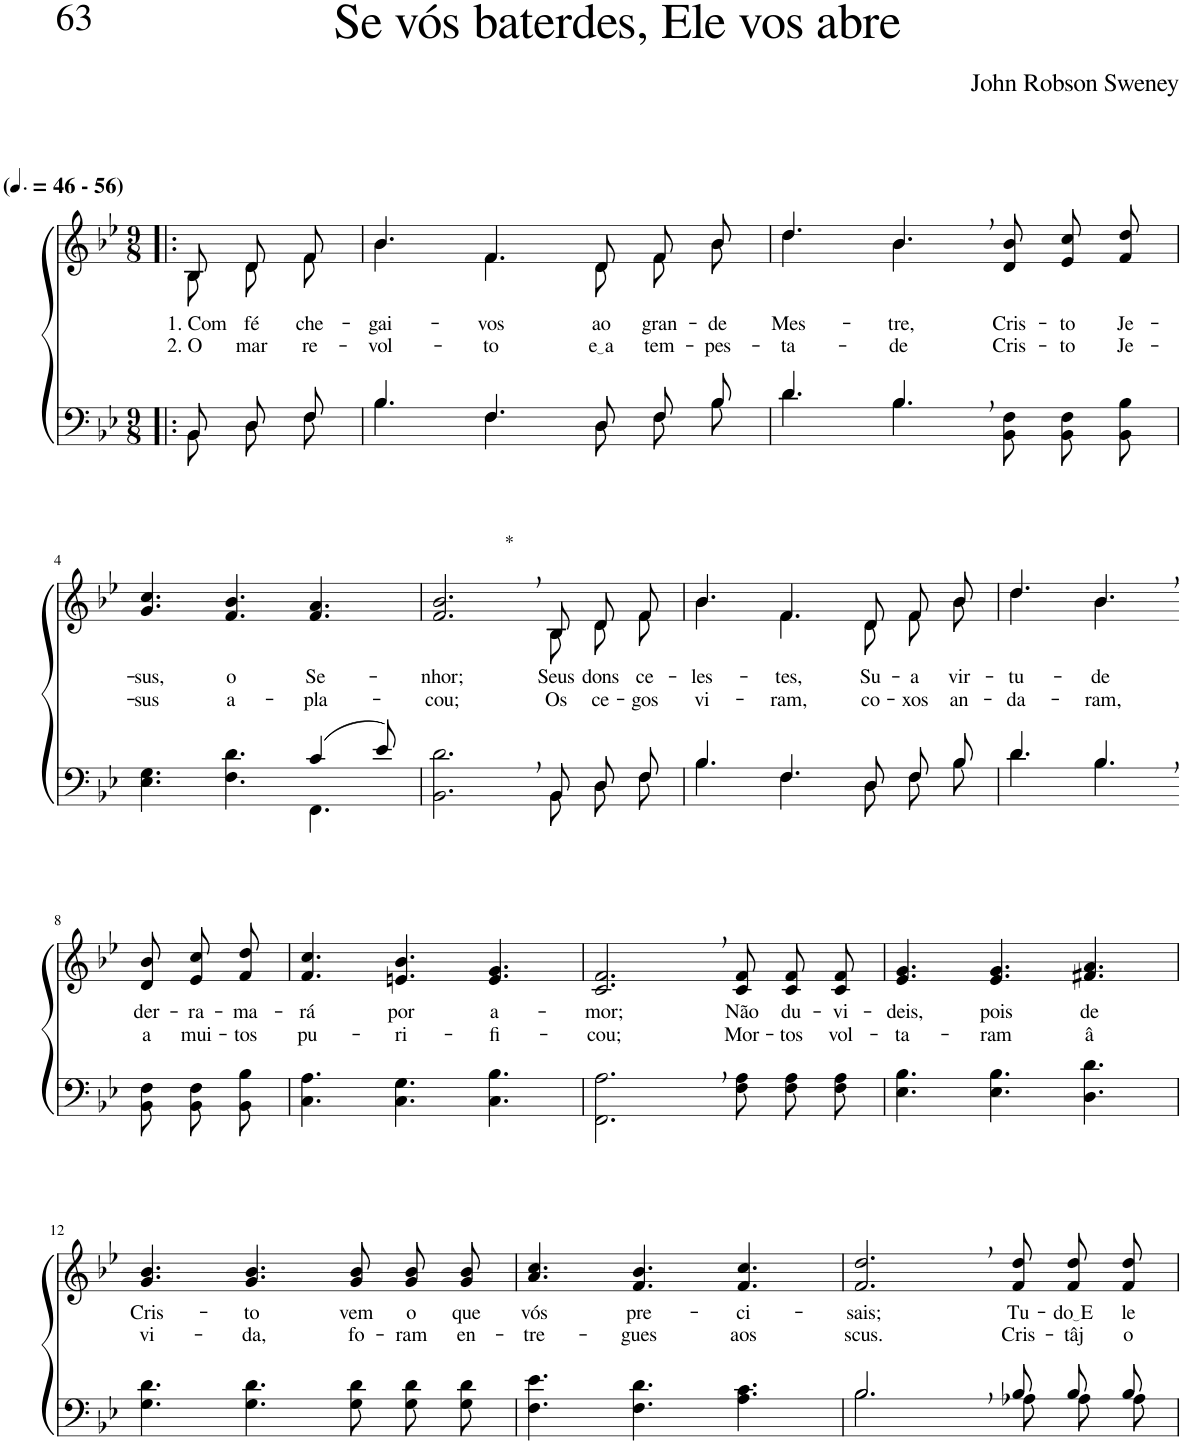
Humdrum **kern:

**kern	**kern	**text	**text
*part2	*part1	*part1	*part1
*staff2	*staff1	*staff1	*staff1
*I"Parte III e IV	*I"Parte I e II	*	*
*clefF4	*clefG2	*	*
*k[b-e-]	*k[b-e-]	*	*
*M9/8	*M9/8	*	*
*MM69	*MM69	*	*
=1!|:	=1!|:	=1!|:	=1!|:
*^	*	*	*
!	!	!LO:TX:a:B:t=(	!	!
!	!	!LO:TX:a:B:t=- 56)	!	!
!	!	!	!LO:LY:b	!LO:LY:b
*	*	*^	*	*
8BB-/L	8BB-\L	8B-\L	8B-/L	1. Com	2. O
!	!	!	!	!LO:LY:b	!LO:LY:b
8D/	8D\	8d\	8d/	fé	mar
!	!	!	!	!LO:LY:b	!LO:LY:b
8F/J	8F\J	8f\J	8f/J	che-	re-
=2	=2	=2	=2	=2	=2
!	!	!	!	!LO:LY:b	!LO:LY:b
4.B-\	4.B-/	4.b-\	4.b-/	-gai-	-vol-
!	!	!	!	!LO:LY:b	!LO:LY:b
4.F\	4.F/	4.f\	4.f/	-vos	-to
!	!	!	!	!LO:LY:b	!LO:LY:b
8D\L	8D/L	8d\L	8d/L	ao	e a
!	!	!	!	!LO:LY:b	!LO:LY:b
8F\	8F/	8f\	8f/	gran-	tem-
!	!	!	!	!LO:LY:b	!LO:LY:b
8B-\J	8B-/J	8b-\J	8b-/J	-de	-pes-
=3	=3	=3	=3	=3	=3
!	!	!	!	!LO:LY:b	!LO:LY:b
4.d/	4.d\	4.dd\	4.dd/	Mes-	-ta-
!	!	!	!	!LO:LY:b	!LO:LY:b
4.B-,/	4.B-\	4.b-,\	4.b-/	-tre,	-de
!	!	!	!	!LO:LY:b	!LO:LY:b
4.ryy	8BB-\ 8F\L	4.ryy	8d/ 8b-/L	Cris-	Cris-
!	!	!	!	!LO:LY:b	!LO:LY:b
.	8BB-\ 8F\	.	8e-/ 8cc/	-to	-to
!	!	!	!	!LO:LY:b	!LO:LY:b
.	8BB-\ 8B-\J	.	8f/ 8dd/J	Je-	Je-
!!LO:LB:g=z
=4	=4	=4	=4	=4	=4
!	!	!	!	!LO:LY:b	!LO:LY:b
*	*	*v	*v	*	*
2.ryy	4.E-\ 4.G\	4.g/ 4.cc/	-sus,	-sus
!	!	!	!LO:LY:b	!LO:LY:b
.	4.F\ 4.d\	4.f/ 4.b-/	o	a-
!	!	!	!LO:LY:b	!LO:LY:b
(4c/	4.FF\	4.f/ 4.a/	Se-	-pla-
8e-/)	.	.	.	.
=5	=5	=5	=5	=5
!	!	!LO:TX:a:t=*	!	!
!	!	!	!LO:LY:b	!LO:LY:b
*	*	*^	*	*
2.BB-\, 2.d\,	2.ryy	2.f/, 2.b-/,	2.ryy	-nhor;	-cou;
!	!	!	!	!LO:LY:b	!LO:LY:b
8BB-\L	8BB-/L	8B-/L	8B-\L	Seus	Os
!	!	!	!	!LO:LY:b	!LO:LY:b
8D\	8D/	8d/	8d\	dons	ce-
!	!	!	!	!LO:LY:b	!LO:LY:b
8F\J	8F/J	8f/J	8f\J	ce-	-gos
=6	=6	=6	=6	=6	=6
!	!	!	!	!LO:LY:b	!LO:LY:b
4.B-/	4.B-\	4.b-/	4.b-\	-les-	vi-
!	!	!	!	!LO:LY:b	!LO:LY:b
4.F/	4.F\	4.f/	4.f\	-tes,	-ram,
!	!	!	!	!LO:LY:b	!LO:LY:b
8D/L	8D\L	8d/L	8d\L	Su-	co-
!	!	!	!	!LO:LY:b	!LO:LY:b
8F/	8F\	8f/	8f\	-a	-xos
!	!	!	!	!LO:LY:b	!LO:LY:b
8B-/J	8B-\J	8b-/J	8b-\J	vir-	an-
=7	=7	=7	=7	=7	=7
!	!	!	!	!LO:LY:b	!LO:LY:b
4.d/	4.d\	4.dd/	4.dd\	-tu-	-da-
!	!	!	!	!LO:LY:b	!LO:LY:b
4.B-,/	4.B-\	4.b-,/	4.b-\	-de	-ram,
!!LO:LB:g=z
=8-	=8-	=8-	=8-	=8-	=8-
!	!	!	!	!LO:LY:b	!LO:LY:b
*v	*v	*	*	*	*
*	*v	*v	*	*
8BB-\ 8F\L	8d/ 8b-/L	der-	a
!	!	!LO:LY:b	!LO:LY:b
8BB-\ 8F\	8e-/ 8cc/	-ra-	mui-
!	!	!LO:LY:b	!LO:LY:b
8BB-\ 8B-\J	8f/ 8dd/J	-ma-	-tos
=9	=9	=9	=9
!	!	!LO:LY:b	!LO:LY:b
4.C\ 4.A\	4.f/ 4.cc/	-rá	pu-
!	!	!LO:LY:b	!LO:LY:b
4.C\ 4.G\	4.en/ 4.b-/	por	-ri-
!	!	!LO:LY:b	!LO:LY:b
4.C\ 4.B-\	4.e/ 4.g/	a-	-fi-
=10	=10	=10	=10
!	!	!LO:LY:b	!LO:LY:b
2.FF\, 2.A\,	2.c/, 2.f/,	-mor;	-cou;
!	!	!LO:LY:b	!LO:LY:b
8F\ 8A\L	8c/ 8f/L	Não	Mor-
!	!	!LO:LY:b	!LO:LY:b
8F\ 8A\	8c/ 8f/	du-	-tos
!	!	!LO:LY:b	!LO:LY:b
8F\ 8A\J	8c/ 8f/J	-vi-	vol-
=11	=11	=11	=11
!	!	!LO:LY:b	!LO:LY:b
4.E-\ 4.B-\	4.e-/ 4.g/	-deis,	-ta-
!	!	!LO:LY:b	!LO:LY:b
4.E-\ 4.B-\	4.e-/ 4.g/	pois	-ram
!	!	!LO:LY:b	!LO:LY:b
4.D\ 4.d\	4.f#X/ 4.a/	de	â
!!LO:LB:g=z
=12	=12	=12	=12
!	!	!LO:LY:b	!LO:LY:b
4.G\ 4.d\	4.g/ 4.b-/	Cris-	vi-
!	!	!LO:LY:b	!LO:LY:b
4.G\ 4.d\	4.g/ 4.b-/	-to	-da,
!	!	!LO:LY:b	!LO:LY:b
8G\ 8d\L	8g/ 8b-/L	vem	fo-
!	!	!LO:LY:b	!LO:LY:b
8G\ 8d\	8g/ 8b-/	o	-ram
!	!	!LO:LY:b	!LO:LY:b
8G\ 8d\J	8g/ 8b-/J	que	en-
=13	=13	=13	=13
!	!	!LO:LY:b	!LO:LY:b
4.F\ 4.e-\	4.a/ 4.cc/	vós	-tre-
!	!	!LO:LY:b	!LO:LY:b
4.F\ 4.d\	4.f/ 4.b-/	pre-	-gues
!	!	!LO:LY:b	!LO:LY:b
4.A\ 4.c\	4.f/ 4.cc/	-ci-	aos
=14	=14	=14	=14
*^	*	*	*
!	!	!	!LO:LY:b	!LO:LY:b
2.B-,/	2.B-\	2.f/, 2.dd/,	-sais;	scus.
!	!	!	!LO:LY:b	!LO:LY:b
8B-/L	8A-X\L	8f/ 8dd/L	Tu-	Cris-
!	!	!	!LO:LY:b	!LO:LY:b
8B-/	8A-\	8f/ 8dd/	do E	-tâj
!	!	!	!LO:LY:b	!LO:LY:b
8B-/J	8A-\J	8f/ 8dd/J	le	o
*v	*v	*	*	*
=	=	=	=
*-	*-	*-	*-
